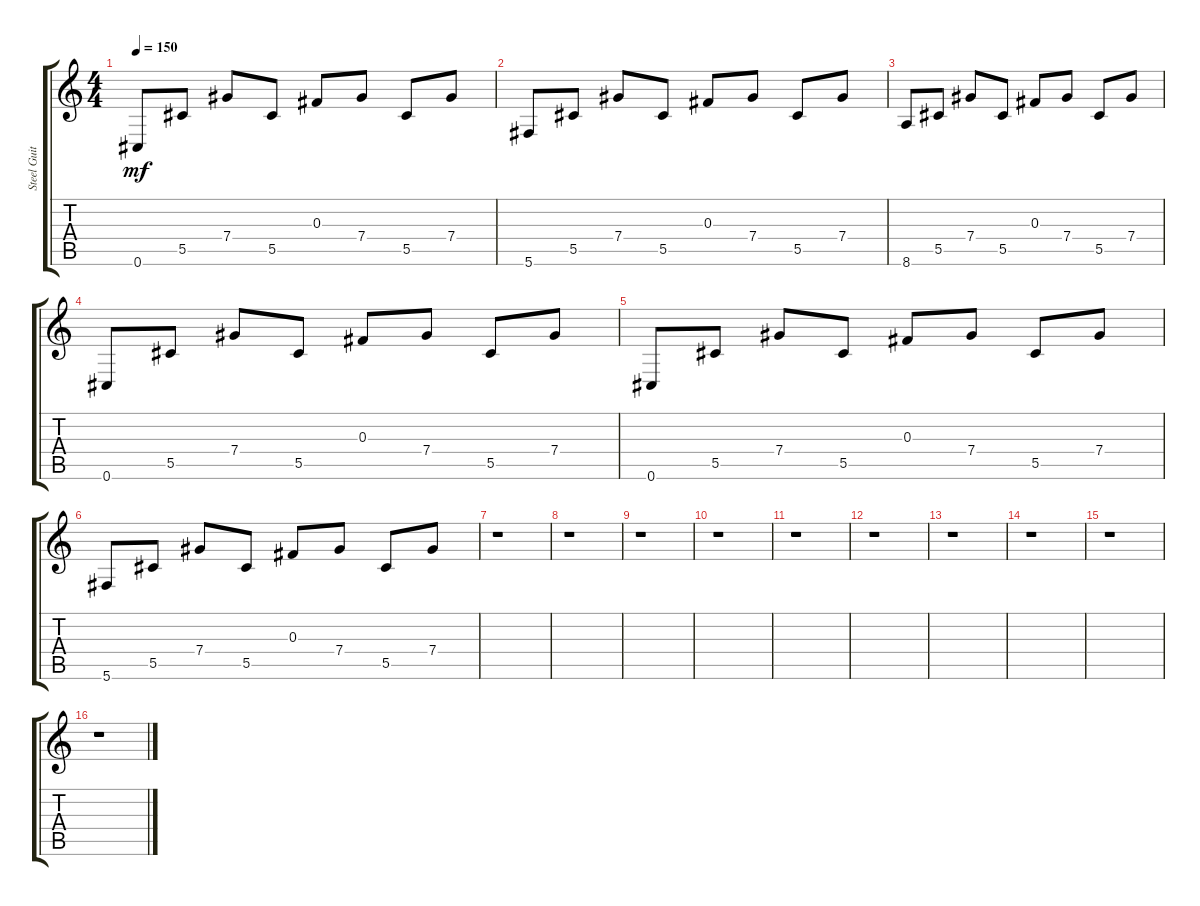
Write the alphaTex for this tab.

\track ("Steel Guitar" "Steel Guit") {instrument distortionguitar}
\staff {score tabs}
\tuning (Eb4 Bb3 Gb3 Db3 Ab2 Db2) {hide}
\ts (4 4)
\tempo 150
\clef g2
\ks c
0.6.8{dy mf} 5.5.8 7.4.8 5.5.8 0.3.8 7.4.8 5.5.8 7.4.8 |
5.6.8 5.5.8 7.4.8 5.5.8 0.3.8 7.4.8 5.5.8 7.4.8 |
8.6.8 5.5.8 7.4.8 5.5.8 0.3.8 7.4.8 5.5.8 7.4.8 |
0.6.8 5.5.8 7.4.8 5.5.8 0.3.8 7.4.8 5.5.8 7.4.8 |
0.6.8 5.5.8 7.4.8 5.5.8 0.3.8 7.4.8 5.5.8 7.4.8 |
5.6.8 5.5.8 7.4.8 5.5.8 0.3.8 7.4.8 5.5.8 7.4.8 |
r.1 |
r.1 |
r.1 |
r.1 |
r.1 |
r.1 |
r.1 |
r.1 |
r.1 |
r.1
